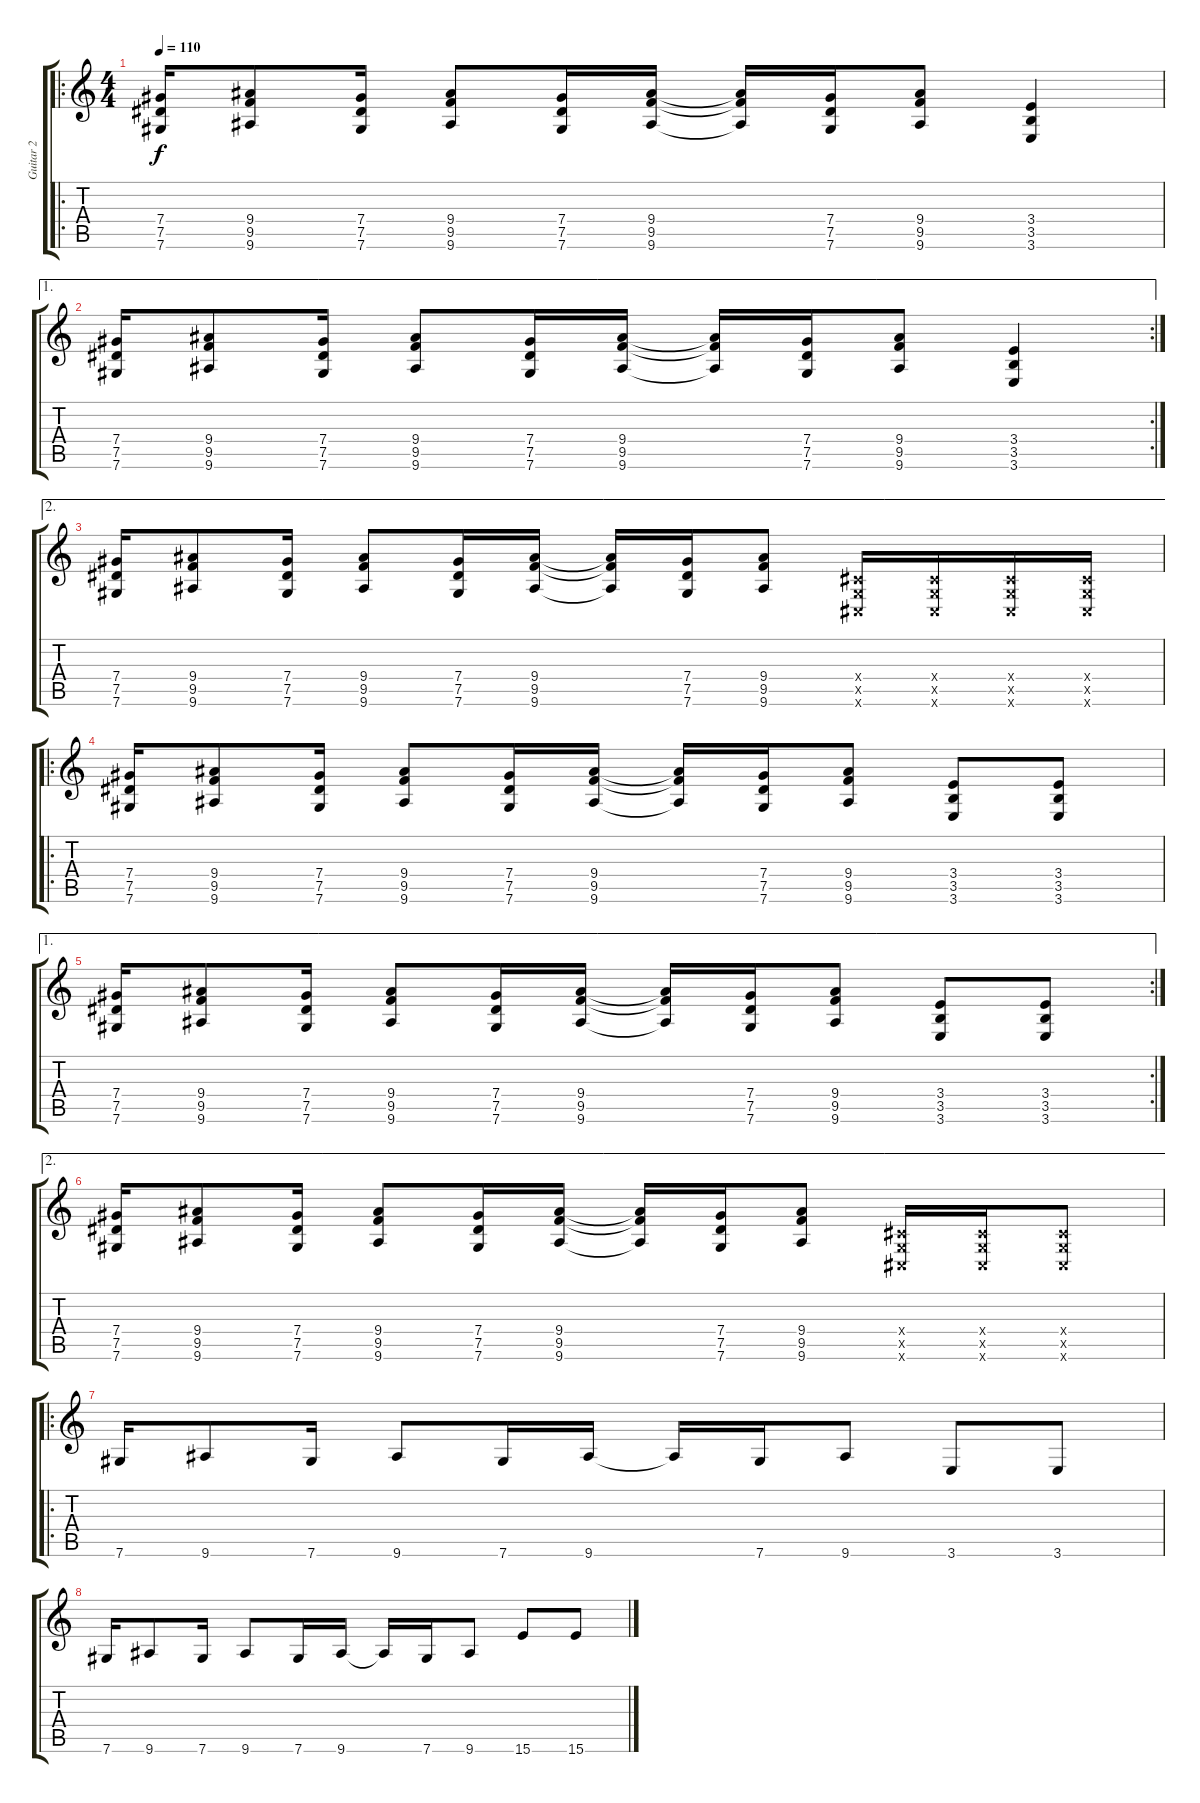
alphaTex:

\track ("Guitar 2" "Guitar 2") {instrument overdrivenguitar}
\staff {score tabs}
\tuning (Eb4 Bb3 Gb3 Db3 Ab2 Db2) {hide}
\ro
\ts (4 4)
\tempo 110
\clef g2
\ks c
(7.4 7.5 7.6).16{dy f} (9.4 9.5 9.6).8 (7.4 7.5 7.6).16 (9.4 9.5 9.6).8 (7.4 7.5 7.6).16 (9.4 9.5 9.6).16 (9.4{t} 9.5{t} 9.6{t}).16 (7.4 7.5 7.6).16 (9.4 9.5 9.6).8 (3.4 3.5 3.6).4 |
\ae 1
\rc 2
(7.4 7.5 7.6).16 (9.4 9.5 9.6).8 (7.4 7.5 7.6).16 (9.4 9.5 9.6).8 (7.4 7.5 7.6).16 (9.4 9.5 9.6).16 (9.4{t} 9.5{t} 9.6{t}).16 (7.4 7.5 7.6).16 (9.4 9.5 9.6).8 (3.4 3.5 3.6).4 |
\ae 2
(7.4 7.5 7.6).16 (9.4 9.5 9.6).8 (7.4 7.5 7.6).16 (9.4 9.5 9.6).8 (7.4 7.5 7.6).16 (9.4 9.5 9.6).16 (9.4{t} 9.5{t} 9.6{t}).16 (7.4 7.5 7.6).16 (9.4 9.5 9.6).8 (0.4{x} 0.5{x} 0.6{x}).16 (0.4{x} 0.5{x} 0.6{x}).16 (0.4{x} 0.5{x} 0.6{x}).16 (0.4{x} 0.5{x} 0.6{x}).16 |
\ro
(7.4 7.5 7.6).16 (9.4 9.5 9.6).8 (7.4 7.5 7.6).16 (9.4 9.5 9.6).8 (7.4 7.5 7.6).16 (9.4 9.5 9.6).16 (9.4{t} 9.5{t} 9.6{t}).16 (7.4 7.5 7.6).16 (9.4 9.5 9.6).8 (3.4 3.5 3.6).8 (3.4 3.5 3.6).8 |
\ae 1
\rc 2
(7.4 7.5 7.6).16 (9.4 9.5 9.6).8 (7.4 7.5 7.6).16 (9.4 9.5 9.6).8 (7.4 7.5 7.6).16 (9.4 9.5 9.6).16 (9.4{t} 9.5{t} 9.6{t}).16 (7.4 7.5 7.6).16 (9.4 9.5 9.6).8 (3.4 3.5 3.6).8 (3.4 3.5 3.6).8 |
\ae 2
(7.4 7.5 7.6).16 (9.4 9.5 9.6).8 (7.4 7.5 7.6).16 (9.4 9.5 9.6).8 (7.4 7.5 7.6).16 (9.4 9.5 9.6).16 (9.4{t} 9.5{t} 9.6{t}).16 (7.4 7.5 7.6).16 (9.4 9.5 9.6).8 (0.4{x} 0.5{x} 0.6{x}).16 (0.4{x} 0.5{x} 0.6{x}).16 (0.4{x} 0.5{x} 0.6{x}).8 |
\ro
7.6.16 9.6.8 7.6.16 9.6.8 7.6.16 9.6.16 9.6{t}.16 7.6.16 9.6.8 3.6.8 3.6.8 |
7.6.16 9.6.8 7.6.16 9.6.8 7.6.16 9.6.16 9.6{t}.16 7.6.16 9.6.8 15.6.8 15.6.8
